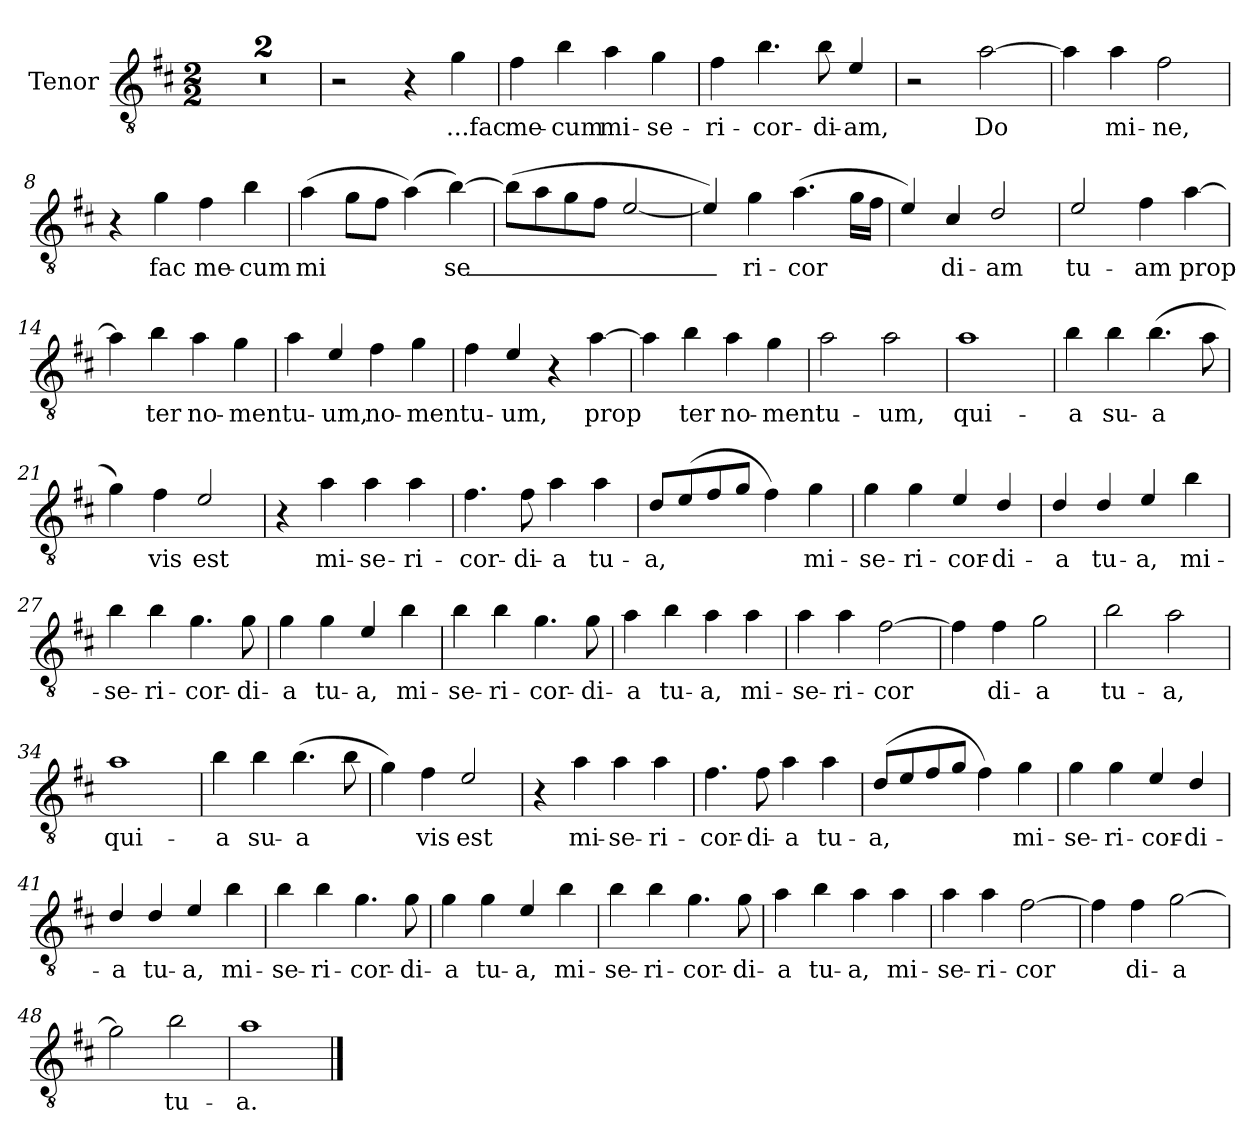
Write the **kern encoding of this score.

**kern	**text
*part1	*part1
*staff1	*staff1
*I"Tenor	*
*I'T	*
*clefGv2	*
*ITrd4c7	*
*k[f#]	*
*M2/2	*
=1	=1
1r	.
=2	=2
1r	.
=3	=3
2r	.
4r	.
!	!LO:LY:b
4c\	...fac
=4	=4
!	!LO:LY:b
4B\	me-
!	!LO:LY:b
4e\	cum
!	!LO:LY:b
4d\	mi-
!	!LO:LY:b
4c\	se-
!!LO:LB:g=z
=5	=5
!	!LO:LY:b
4B\	ri-
!	!LO:LY:b
4.e\	cor-
!	!LO:LY:b
8e\	di-
!	!LO:LY:b
4A/	am,
=6	=6
2r	.
!	!LO:LY:b
[2d\	Do
=7	=7
4d\]	.
!	!LO:LY:b
4d\	mi-
!	!LO:LY:b
2B\	ne,
=8	=8
4r	.
!	!LO:LY:b
4c\	fac
!	!LO:LY:b
4B\	me-
!	!LO:LY:b
4e\	cum
=9	=9
!	!LO:LY:b
(4d\	mi
8c\L	.
8B\J	.
(4d\)	.
!	!LO:LY:b
[4e\)	se_-
!!LO:LB:g=z
=10	=10
(8e\L]	.
8d\	.
8c\	.
8B\J	.
[2A/	.
=11	=11
4A/])	.
!	!LO:LY:b
4c\	ri-
!	!LO:LY:b
(4.d\	cor
16c\LL	.
16B\JJ	.
=12	=12
4A/)	.
!	!LO:LY:b
4F#/	di-
!	!LO:LY:b
2G/	am
=13	=13
!	!LO:LY:b
2A/	tu-
!	!LO:LY:b
4B\	am
!	!LO:LY:b
[4d\	prop
=14	=14
4d\]	.
!	!LO:LY:b
4e\	ter
!	!LO:LY:b
4d\	no-
!	!LO:LY:b
4c\	men
!!LO:LB:g=z
=15	=15
!	!LO:LY:b
4d\	tu-
!	!LO:LY:b
4A/	um,
!	!LO:LY:b
4B\	no-
!	!LO:LY:b
4c\	men
=16	=16
!	!LO:LY:b
4B\	tu-
!	!LO:LY:b
4A/	um,
4r	.
!	!LO:LY:b
[4d\	prop
=17	=17
4d\]	.
!	!LO:LY:b
4e\	ter
!	!LO:LY:b
4d\	no-
!	!LO:LY:b
4c\	men
=18	=18
!	!LO:LY:b
2d\	tu-
!	!LO:LY:b
2d\	um,
=19	=19
!	!LO:LY:b
1d	qui-
!!LO:LB:g=z
=20	=20
!	!LO:LY:b
4e\	a
!	!LO:LY:b
4e\	su-
!	!LO:LY:b
(4.e\	a
8d\	.
=21	=21
4c\)	.
!	!LO:LY:b
4B\	vis
!	!LO:LY:b
2A/	est
=22	=22
4r	.
!	!LO:LY:b
4d\	mi-
!	!LO:LY:b
4d\	se-
!	!LO:LY:b
4d\	ri-
=23	=23
!	!LO:LY:b
4.B\	cor-
!	!LO:LY:b
8B\	di-
!	!LO:LY:b
4d\	a
!	!LO:LY:b
4d\	tu-
=24	=24
!	!LO:LY:b
8G/L	a,
(8A/	.
8B/	.
8c/J	.
4B\)	.
!	!LO:LY:b
4c\	mi-
!!LO:LB:g=z
=25	=25
!	!LO:LY:b
4c\	se-
!	!LO:LY:b
4c\	ri-
!	!LO:LY:b
4A/	cor-
!	!LO:LY:b
4G/	di-
=26	=26
!	!LO:LY:b
4G/	a
!	!LO:LY:b
4G/	tu-
!	!LO:LY:b
4A/	a,
!	!LO:LY:b
4e\	mi-
=27	=27
!	!LO:LY:b
4e\	se-
!	!LO:LY:b
4e\	ri-
!	!LO:LY:b
4.c\	cor-
!	!LO:LY:b
8c\	di-
=28	=28
!	!LO:LY:b
4c\	a
!	!LO:LY:b
4c\	tu-
!	!LO:LY:b
4A/	a,
!	!LO:LY:b
4e\	mi-
=29	=29
!	!LO:LY:b
4e\	se-
!	!LO:LY:b
4e\	ri-
!	!LO:LY:b
4.c\	cor-
!	!LO:LY:b
8c\	di-
!!LO:LB:g=z
=30	=30
!	!LO:LY:b
4d\	a
!	!LO:LY:b
4e\	tu-
!	!LO:LY:b
4d\	a,
!	!LO:LY:b
4d\	mi-
=31	=31
!	!LO:LY:b
4d\	se-
!	!LO:LY:b
4d\	ri-
!	!LO:LY:b
[2B\	cor
=32	=32
4B\]	.
!	!LO:LY:b
4B\	di-
!	!LO:LY:b
2c\	a
=33	=33
!	!LO:LY:b
2e\	tu-
!	!LO:LY:b
2d\	a,
=34	=34
!	!LO:LY:b
1d	qui-
!!LO:LB:g=z
=35	=35
!	!LO:LY:b
4e\	a
!	!LO:LY:b
4e\	su-
!	!LO:LY:b
(4.e\	a
8e\	.
=36	=36
4c\)	.
!	!LO:LY:b
4B\	vis
!	!LO:LY:b
2A/	est
=37	=37
4r	.
!	!LO:LY:b
4d\	mi-
!	!LO:LY:b
4d\	se-
!	!LO:LY:b
4d\	ri-
=38	=38
!	!LO:LY:b
4.B\	cor-
!	!LO:LY:b
8B\	di-
!	!LO:LY:b
4d\	a
!	!LO:LY:b
4d\	tu-
=39	=39
!	!LO:LY:b
(8G/L	a,
8A/	.
8B/	.
8c/J	.
4B\)	.
!	!LO:LY:b
4c\	mi-
!!LO:LB:g=z
=40	=40
!	!LO:LY:b
4c\	se-
!	!LO:LY:b
4c\	ri-
!	!LO:LY:b
4A/	cor-
!	!LO:LY:b
4G/	di-
=41	=41
!	!LO:LY:b
4G/	a
!	!LO:LY:b
4G/	tu-
!	!LO:LY:b
4A/	a,
!	!LO:LY:b
4e\	mi-
=42	=42
!	!LO:LY:b
4e\	se-
!	!LO:LY:b
4e\	ri-
!	!LO:LY:b
4.c\	cor-
!	!LO:LY:b
8c\	di-
=43	=43
!	!LO:LY:b
4c\	a
!	!LO:LY:b
4c\	tu-
!	!LO:LY:b
4A/	a,
!	!LO:LY:b
4e\	mi-
=44	=44
!	!LO:LY:b
4e\	se-
!	!LO:LY:b
4e\	ri-
!	!LO:LY:b
4.c\	cor-
!	!LO:LY:b
8c\	di-
!!LO:LB:g=z
=45	=45
!	!LO:LY:b
4d\	a
!	!LO:LY:b
4e\	tu-
!	!LO:LY:b
4d\	a,
!	!LO:LY:b
4d\	mi-
=46	=46
!	!LO:LY:b
4d\	se-
!	!LO:LY:b
4d\	ri-
!	!LO:LY:b
[2B\	cor
=47	=47
4B\]	.
!	!LO:LY:b
4B\	di-
!	!LO:LY:b
[2c\	a
=48	=48
2c\]	.
!	!LO:LY:b
2e\	tu-
=49	=49
!	!LO:LY:b
1d>	a.
==	==
*-	*-
